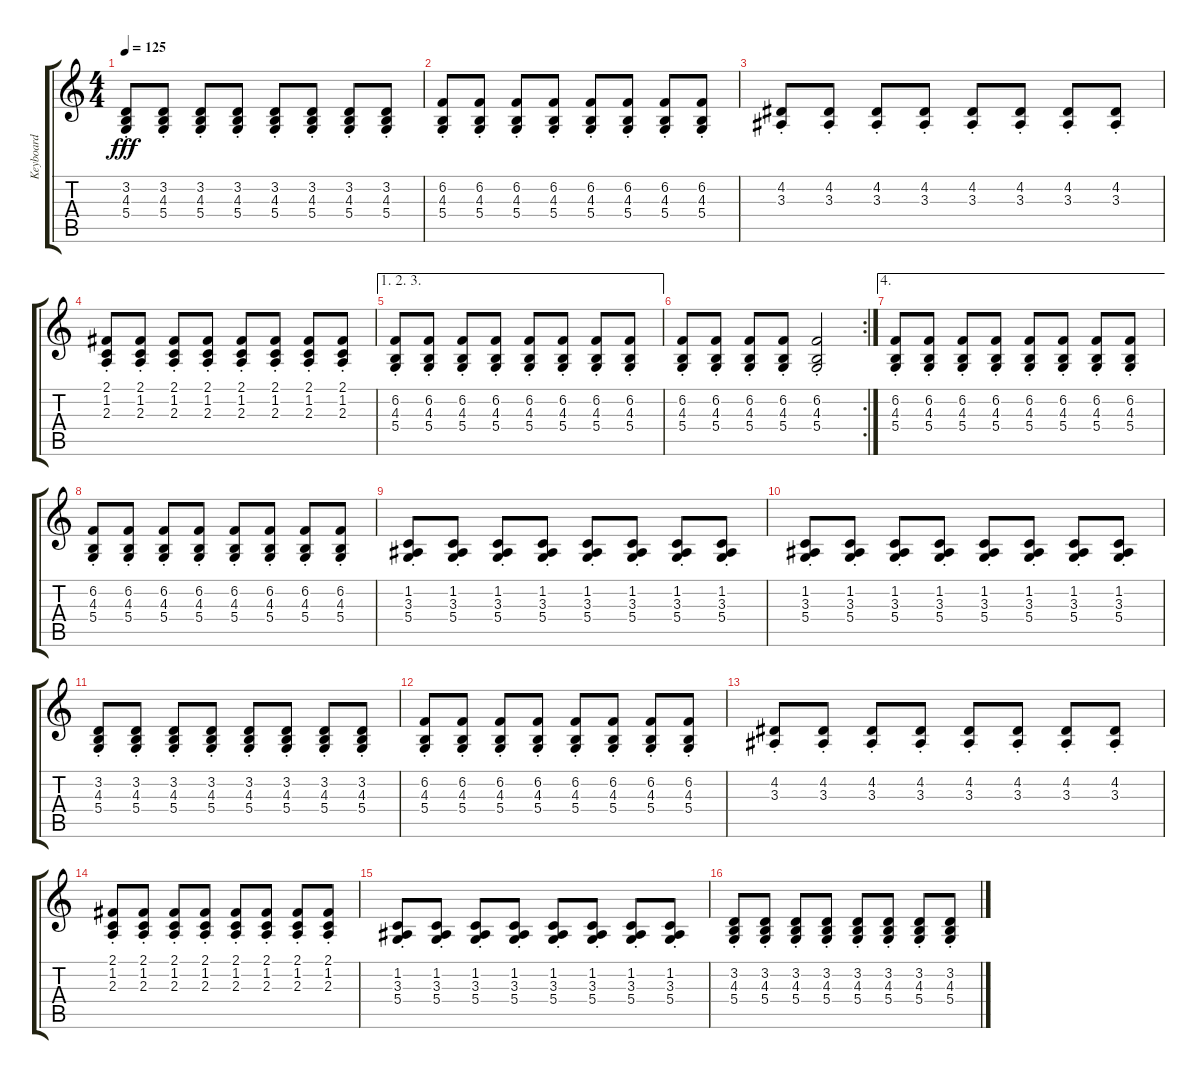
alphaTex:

\track ("Keyboard" "Keyboard") {instrument electricgrandpiano}
\staff {score tabs}
\tuning (E4 B3 G3 D3 A2 E2) {hide}
\ts (4 4)
\tempo 125
\clef g2
\ks c
(3.2{st} 4.3{st} 5.4{st}).8{dy fff} (3.2{st} 4.3{st} 5.4{st}).8 (3.2{st} 4.3{st} 5.4{st}).8 (3.2{st} 4.3{st} 5.4{st}).8 (3.2{st} 4.3{st} 5.4{st}).8 (3.2{st} 4.3{st} 5.4{st}).8 (3.2{st} 4.3{st} 5.4{st}).8 (3.2{st} 4.3{st} 5.4{st}).8 |
(6.2{st} 4.3{st} 5.4{st}).8 (6.2{st} 4.3{st} 5.4{st}).8 (6.2{st} 4.3{st} 5.4{st}).8 (6.2{st} 4.3{st} 5.4{st}).8 (6.2{st} 4.3{st} 5.4{st}).8 (6.2{st} 4.3{st} 5.4{st}).8 (6.2{st} 4.3{st} 5.4{st}).8 (6.2{st} 4.3{st} 5.4{st}).8 |
(4.2{st} 3.3{st}).8 (4.2{st} 3.3{st}).8 (4.2{st} 3.3{st}).8 (4.2{st} 3.3{st}).8 (4.2{st} 3.3{st}).8 (4.2{st} 3.3{st}).8 (4.2{st} 3.3{st}).8 (4.2{st} 3.3{st}).8 |
(2.1{st} 1.2{st} 2.3{st}).8 (2.1{st} 1.2{st} 2.3{st}).8 (2.1{st} 1.2{st} 2.3{st}).8 (2.1{st} 1.2{st} 2.3{st}).8 (2.1{st} 1.2{st} 2.3{st}).8 (2.1{st} 1.2{st} 2.3{st}).8 (2.1{st} 1.2{st} 2.3{st}).8 (2.1{st} 1.2{st} 2.3{st}).8 |
\ae (1 2 3)
(6.2{st} 4.3{st} 5.4{st}).8 (6.2{st} 4.3{st} 5.4{st}).8 (6.2{st} 4.3{st} 5.4{st}).8 (6.2{st} 4.3{st} 5.4{st}).8 (6.2{st} 4.3{st} 5.4{st}).8 (6.2{st} 4.3{st} 5.4{st}).8 (6.2{st} 4.3{st} 5.4{st}).8 (6.2{st} 4.3{st} 5.4{st}).8 |
\rc 2
(6.2{st} 4.3{st} 5.4{st}).8 (6.2{st} 4.3{st} 5.4{st}).8 (6.2{st} 4.3{st} 5.4{st}).8 (6.2{st} 4.3{st} 5.4{st}).8 (6.2{st} 4.3{st} 5.4{st}).2 |
\ae 4
(6.2{st} 4.3{st} 5.4{st}).8 (6.2{st} 4.3{st} 5.4{st}).8 (6.2{st} 4.3{st} 5.4{st}).8 (6.2{st} 4.3{st} 5.4{st}).8 (6.2{st} 4.3{st} 5.4{st}).8 (6.2{st} 4.3{st} 5.4{st}).8 (6.2{st} 4.3{st} 5.4{st}).8 (6.2{st} 4.3{st} 5.4{st}).8 |
(6.2{st} 4.3{st} 5.4{st}).8 (6.2{st} 4.3{st} 5.4{st}).8 (6.2{st} 4.3{st} 5.4{st}).8 (6.2{st} 4.3{st} 5.4{st}).8 (6.2{st} 4.3{st} 5.4{st}).8 (6.2{st} 4.3{st} 5.4{st}).8 (6.2{st} 4.3{st} 5.4{st}).8 (6.2{st} 4.3{st} 5.4{st}).8 |
(1.2{st} 3.3{st} 5.4{st}).8 (1.2{st} 3.3{st} 5.4{st}).8 (1.2{st} 3.3{st} 5.4{st}).8 (1.2{st} 3.3{st} 5.4{st}).8 (1.2{st} 3.3{st} 5.4{st}).8 (1.2{st} 3.3{st} 5.4{st}).8 (1.2{st} 3.3{st} 5.4{st}).8 (1.2{st} 3.3{st} 5.4{st}).8 |
(1.2{st} 3.3{st} 5.4{st}).8 (1.2{st} 3.3{st} 5.4{st}).8 (1.2{st} 3.3{st} 5.4{st}).8 (1.2{st} 3.3{st} 5.4{st}).8 (1.2{st} 3.3{st} 5.4{st}).8 (1.2{st} 3.3{st} 5.4{st}).8 (1.2{st} 3.3{st} 5.4{st}).8 (1.2{st} 3.3{st} 5.4{st}).8 |
(3.2{st} 4.3{st} 5.4{st}).8 (3.2{st} 4.3{st} 5.4{st}).8 (3.2{st} 4.3{st} 5.4{st}).8 (3.2{st} 4.3{st} 5.4{st}).8 (3.2{st} 4.3{st} 5.4{st}).8 (3.2{st} 4.3{st} 5.4{st}).8 (3.2{st} 4.3{st} 5.4{st}).8 (3.2{st} 4.3{st} 5.4{st}).8 |
(6.2{st} 4.3{st} 5.4{st}).8 (6.2{st} 4.3{st} 5.4{st}).8 (6.2{st} 4.3{st} 5.4{st}).8 (6.2{st} 4.3{st} 5.4{st}).8 (6.2{st} 4.3{st} 5.4{st}).8 (6.2{st} 4.3{st} 5.4{st}).8 (6.2{st} 4.3{st} 5.4{st}).8 (6.2{st} 4.3{st} 5.4{st}).8 |
(4.2{st} 3.3{st}).8 (4.2{st} 3.3{st}).8 (4.2{st} 3.3{st}).8 (4.2{st} 3.3{st}).8 (4.2{st} 3.3{st}).8 (4.2{st} 3.3{st}).8 (4.2{st} 3.3{st}).8 (4.2{st} 3.3{st}).8 |
(2.1{st} 1.2{st} 2.3{st}).8 (2.1{st} 1.2{st} 2.3{st}).8 (2.1{st} 1.2{st} 2.3{st}).8 (2.1{st} 1.2{st} 2.3{st}).8 (2.1{st} 1.2{st} 2.3{st}).8 (2.1{st} 1.2{st} 2.3{st}).8 (2.1{st} 1.2{st} 2.3{st}).8 (2.1{st} 1.2{st} 2.3{st}).8 |
(1.2{st} 3.3{st} 5.4{st}).8 (1.2{st} 3.3{st} 5.4{st}).8 (1.2{st} 3.3{st} 5.4{st}).8 (1.2{st} 3.3{st} 5.4{st}).8 (1.2{st} 3.3{st} 5.4{st}).8 (1.2{st} 3.3{st} 5.4{st}).8 (1.2{st} 3.3{st} 5.4{st}).8 (1.2{st} 3.3{st} 5.4{st}).8 |
(3.2{st} 4.3{st} 5.4{st}).8 (3.2{st} 4.3{st} 5.4{st}).8 (3.2{st} 4.3{st} 5.4{st}).8 (3.2{st} 4.3{st} 5.4{st}).8 (3.2{st} 4.3{st} 5.4{st}).8 (3.2{st} 4.3{st} 5.4{st}).8 (3.2{st} 4.3{st} 5.4{st}).8 (3.2{st} 4.3{st} 5.4{st}).8
